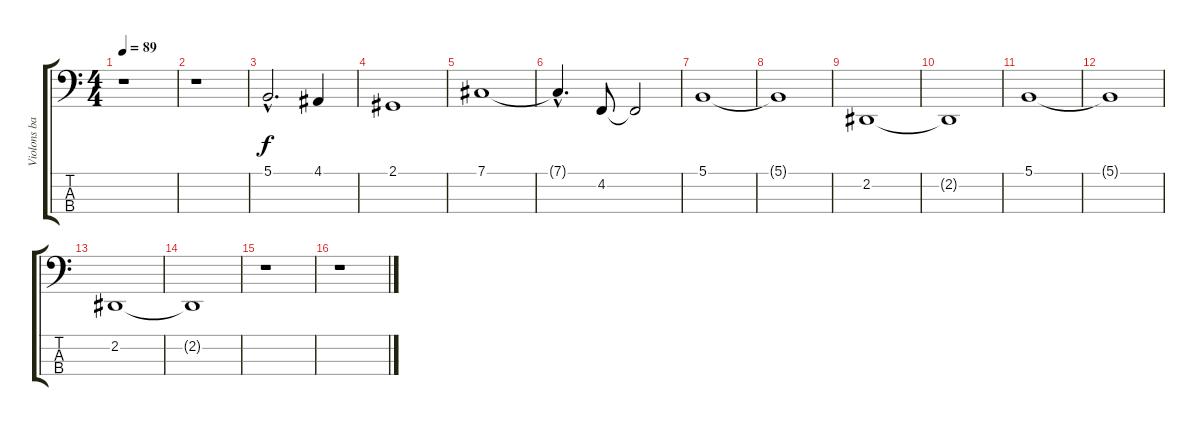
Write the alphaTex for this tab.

\track ("Violons bas" "Violons ba") {instrument stringensemble2}
\staff {score tabs}
\tuning (Gb2 Db2 Ab1 Eb1) {hide}
\ts (4 4)
\tempo 89
\clef f4
\ks c
r.1{dy f} |
r.1 |
5.1{hac}.2{d} 4.1.4 |
2.1.1 |
7.1.1 |
7.1{hac t}.4{d} 4.2.8 4.2{t}.2 |
5.1.1 |
5.1{t}.1 |
2.2.1 |
2.2{t}.1 |
5.1.1 |
5.1{t}.1 |
2.2.1 |
2.2{t}.1 |
r.1 |
r.1
